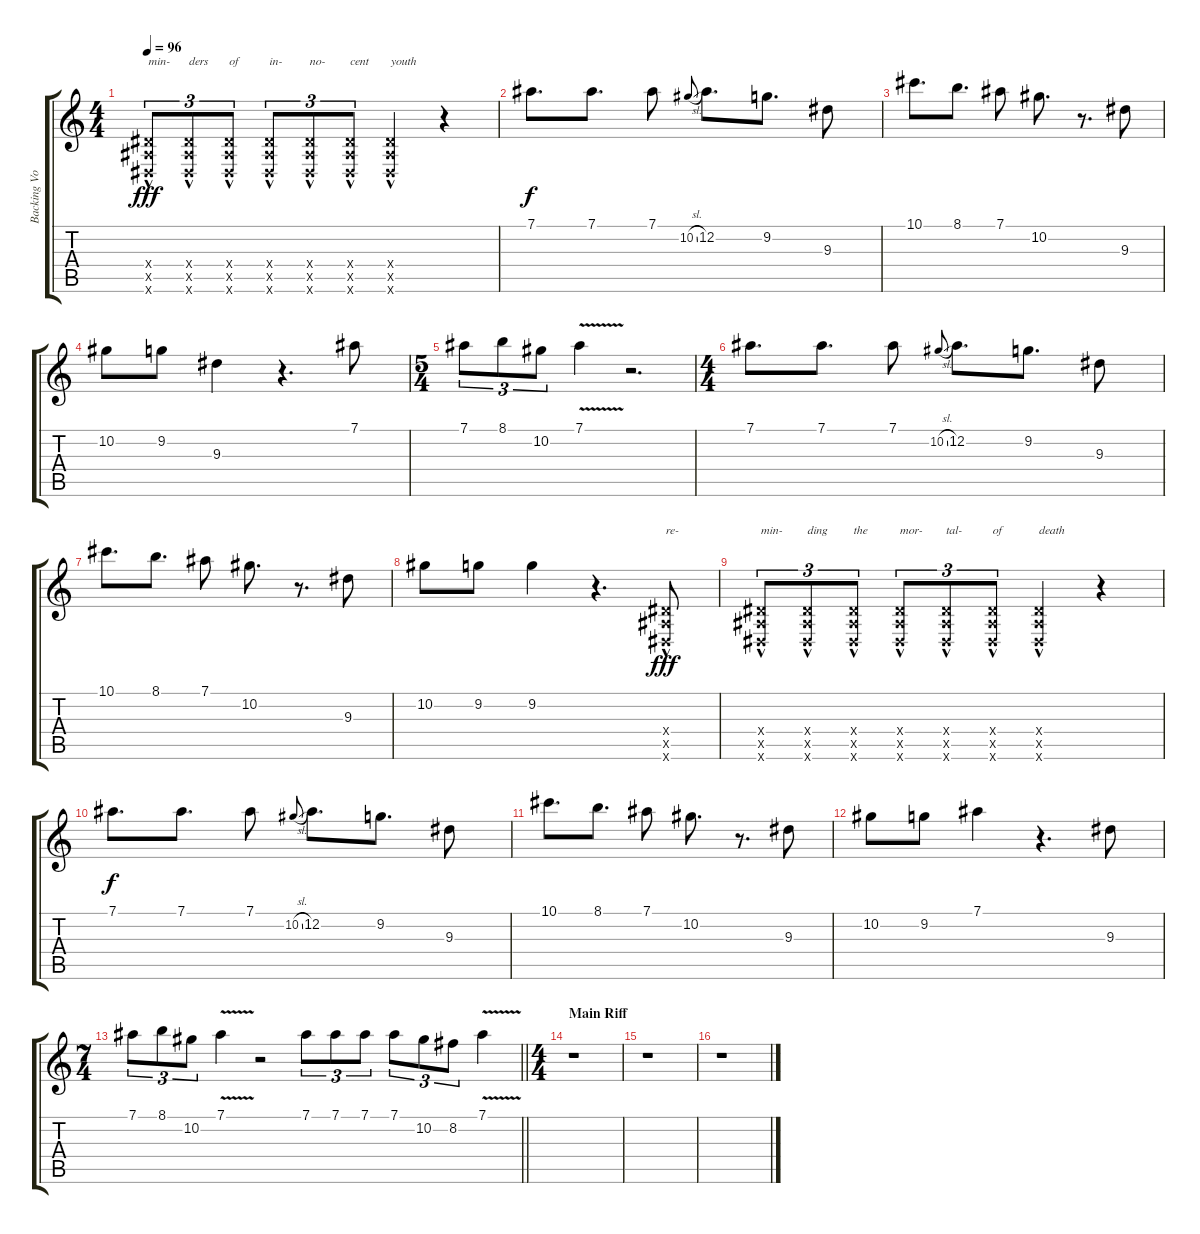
\track ("Backing Vocals" "Backing Vo") {instrument distortionguitar}
\staff {score tabs}
\tuning (Eb4 Bb3 Gb3 Db3 Ab2 Eb2) {hide}
\ts (4 4)
\tempo 96
\clef g2
\ks c
(2.4{hac x} 2.5{hac x} 0.6{hac x}).8{tu (3 2) txt "min-" dy fff} (2.4{hac x} 2.5{hac x} 0.6{hac x}).8{tu (3 2) txt "ders"} (2.4{hac x} 2.5{hac x} 0.6{hac x}).8{tu (3 2) txt "of"} (2.4{hac x} 2.5{hac x} 0.6{hac x}).8{tu (3 2) txt "in-"} (2.4{hac x} 2.5{hac x} 0.6{hac x}).8{tu (3 2) txt "no-"} (2.4{hac x} 2.5{hac x} 0.6{hac x}).8{tu (3 2) txt "cent"} (2.4{hac x} 2.5{hac x} 0.6{hac x}).4{txt "youth"} r.4 |
7.1.8{d dy f} 7.1.8{d} 7.1.8 10.2{sl}.8{gr onbeat} 12.2.8{d} 9.2.8{d} 9.3.8 |
10.1.8{d} 8.1.8{d} 7.1.8 10.2.8{d} r.8{d} 9.3.8 |
10.2.8 9.2.8 9.3.4 r.4{d} 7.1.8 |
\ts (5 4)
7.1.8{tu (3 2)} 8.1.8{tu (3 2)} 10.2.8{tu (3 2)} 7.1{v}.4 r.2{d} |
\ts (4 4)
7.1.8{d} 7.1.8{d} 7.1.8 10.2{sl}.8{gr onbeat} 12.2.8{d} 9.2.8{d} 9.3.8 |
10.1.8{d} 8.1.8{d} 7.1.8 10.2.8{d} r.8{d} 9.3.8 |
10.2.8 9.2.8 9.2.4 r.4{d} (2.4{hac x} 2.5{hac x} 0.6{hac x}).8{txt "re-" dy fff} |
(2.4{hac x} 2.5{hac x} 0.6{hac x}).8{tu (3 2) txt "min-"} (2.4{hac x} 2.5{hac x} 0.6{hac x}).8{tu (3 2) txt "ding"} (2.4{hac x} 2.5{hac x} 0.6{hac x}).8{tu (3 2) txt "the"} (2.4{hac x} 2.5{hac x} 0.6{hac x}).8{tu (3 2) txt "mor-"} (2.4{hac x} 2.5{hac x} 0.6{hac x}).8{tu (3 2) txt "tal-"} (2.4{hac x} 2.5{hac x} 0.6{hac x}).8{tu (3 2) txt "of"} (2.4{hac x} 2.5{hac x} 0.6{hac x}).4{txt "death"} r.4 |
7.1.8{d dy f} 7.1.8{d} 7.1.8 10.2{sl}.8{gr onbeat} 12.2.8{d} 9.2.8{d} 9.3.8 |
10.1.8{d} 8.1.8{d} 7.1.8 10.2.8{d} r.8{d} 9.3.8 |
10.2.8 9.2.8 7.1.4 r.4{d} 9.3.8 |
\ts (7 4)
\barLineRight lightlight
7.1.8{tu (3 2)} 8.1.8{tu (3 2)} 10.2.8{tu (3 2)} 7.1{v}.4 r.2 7.1.8{tu (3 2)} 7.1.8{tu (3 2)} 7.1.8{tu (3 2)} 7.1.8{tu (3 2)} 10.2.8{tu (3 2)} 8.2.8{tu (3 2)} 7.1{v}.4 |
\ts (4 4)
\section ("" "Main Riff")
r.1 |
r.1 |
r.1
